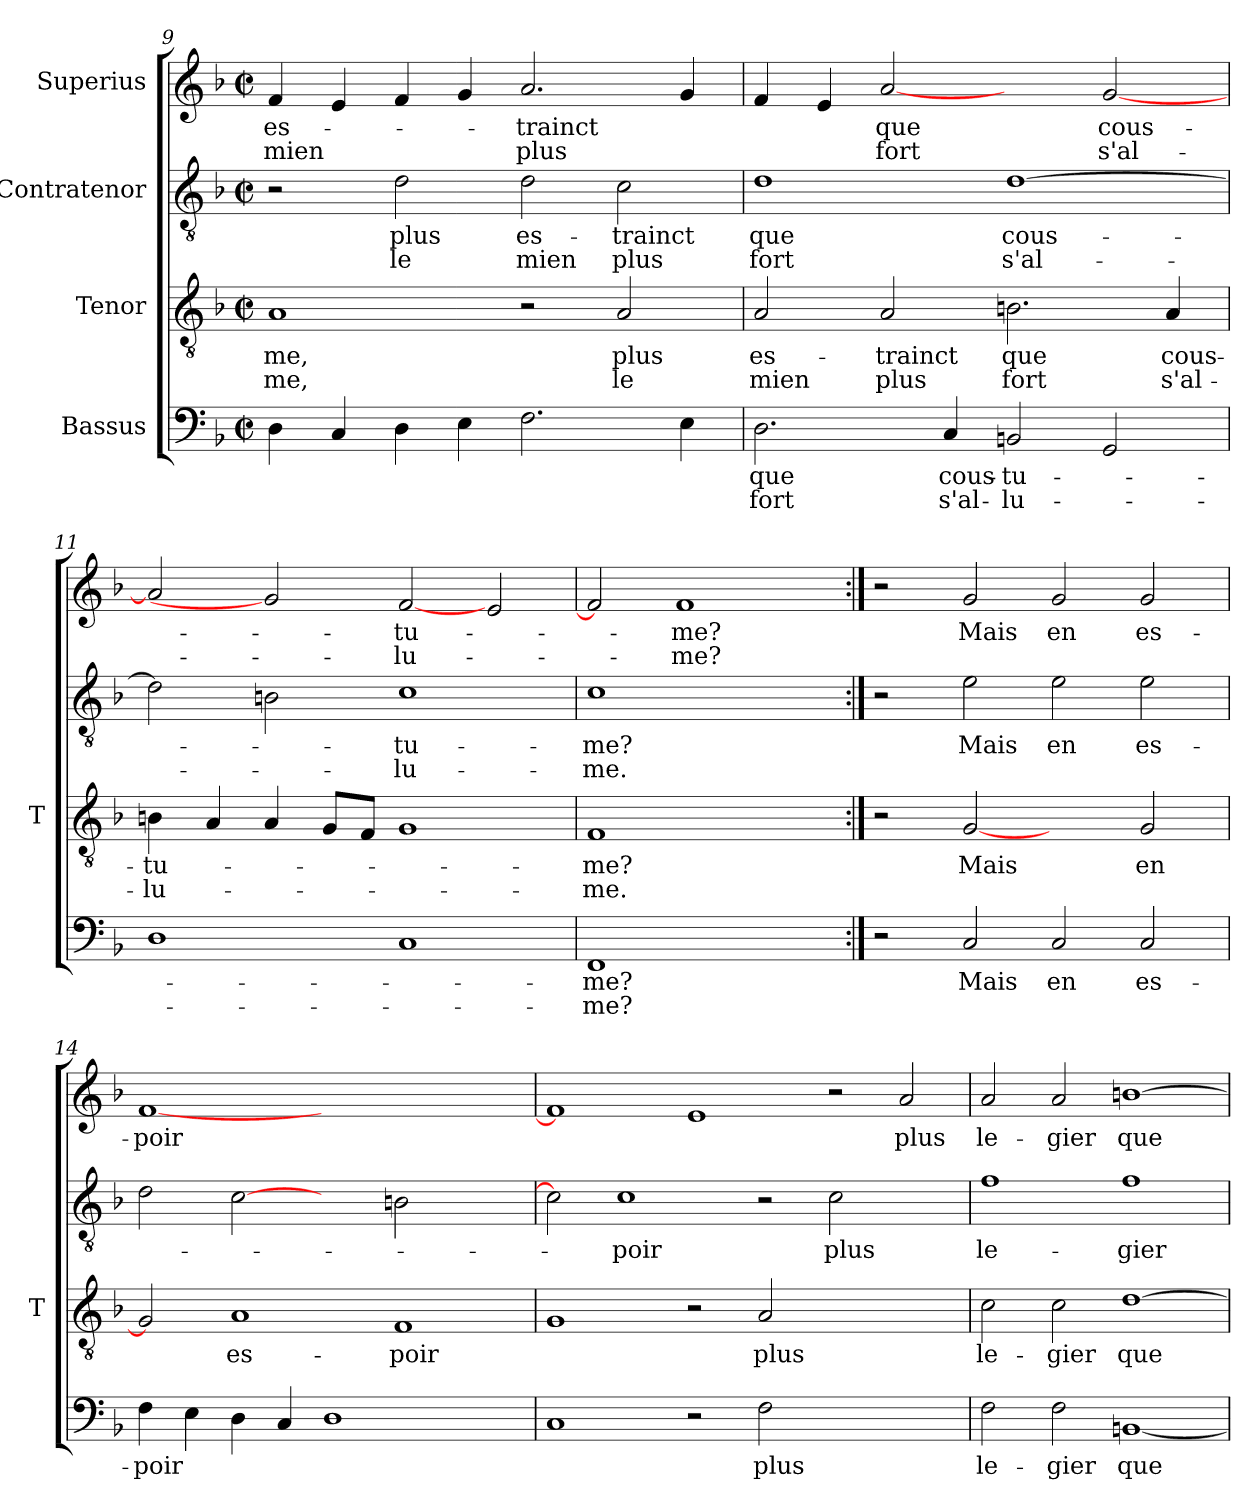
**kern	**text	**text	**kern	**text	**text	**kern	**text	**text	**kern	**text	**text
*part4	*part4	*part4	*part3	*part3	*part3	*part2	*part2	*part2	*part1	*part1	*part1
*staff4	*staff4	*staff4	*staff3	*staff3	*staff3	*staff2	*staff2	*staff2	*staff1	*staff1	*staff1
*I"Bassus	*	*	*I"Tenor	*	*	*I"Contratenor	*	*	*I"Superius	*	*
*	*	*	*I'T	*	*	*	*	*	*	*	*
*clefF4	*	*	*clefGv2	*	*	*clefGv2	*	*	*clefG2	*	*
*k[b-]	*	*	*k[b-]	*	*	*k[b-]	*	*	*k[b-]	*	*
*F:	*	*	*F:	*	*	*F:	*	*	*F:	*	*
*M2/2	*	*	*M2/2	*	*	*M2/2	*	*	*M2/2	*	*
*met(c|)	*	*	*met(c|)	*	*	*met(c|)	*	*	*met(c|)	*	*
=9	=9	=9	=9	=9	=9	=9	=9	=9	=9	=9	=9
4D	.	.	1A	-me,	-me,	2r	.	.	4f	es-	-mien
4C	.	.	.	.	.	.	.	.	4e	.	.
4D	.	.	.	.	.	2d	-plus	-le	4f	.	.
4E	.	.	.	.	.	.	.	.	4g	.	.
2.F	.	.	2r	.	.	2d	es-	-mien	2.a	-trainct	-plus
.	.	.	2A	-plus	-le	2c	-trainct	-plus	.	.	.
4E	.	.	.	.	.	.	.	.	4g	.	.
=10	=10	=10	=10	=10	=10	=10	=10	=10	=10	=10	=10
2.D	-que	-fort	2A	es-	-mien	1d	-que	-fort	4f	.	.
.	.	.	.	.	.	.	.	.	4e	.	.
.	.	.	2A	-trainct	-plus	.	.	.	[2a	-que	-fort
4C	cous-	s'al-	.	.	.	.	.	.	.	.	.
2BBn	tu-	lu-	2.Bn	-que	-fort	[1d	cous-	s'al-	2ryy	.	.
2GG	.	.	.	.	.	.	.	.	[2g	cous-	s'al-
.	.	.	4A	cous-	s'al-	.	.	.	.	.	.
=11	=11	=11	=11	=11	=11	=11	=11	=11	=11	=11	=11
1D	.	.	4Bn	tu-	lu-	2d]	.	.	2a]	.	.
.	.	.	4A	.	.	.	.	.	.	.	.
.	.	.	4A	.	.	2Bn	.	.	2g]	.	.
.	.	.	8GL	.	.	.	.	.	.	.	.
.	.	.	8FJ	.	.	.	.	.	.	.	.
1C	.	.	1G	.	.	1c	tu-	lu-	[2f	tu-	lu-
.	.	.	.	.	.	.	.	.	2e	.	.
=12	=12	=12	=12	=12	=12	=12	=12	=12	=12	=12	=12
1FF	-me?	-me?	1F	-me?	-me.	1c	-me?	-me.	2f]	.	.
.	.	.	.	.	.	.	.	.	1f	-me?	-me?
2ryy	.	.	2ryy	.	.	2ryy	.	.	.	.	.
=13:|!	=13:|!	=13:|!	=13:|!	=13:|!	=13:|!	=13:|!	=13:|!	=13:|!	=13:|!	=13:|!	=13:|!
2r	.	.	2r	.	.	2r	.	.	2r	.	.
2C	-Mais	.	[2G	-Mais	.	2e	-Mais	.	2g	-Mais	.
2C	-en	.	2ryy	.	.	2e	-en	.	2g	-en	.
2C	es-	.	2G	-en	.	2e	es-	.	2g	es-	.
=14	=14	=14	=14	=14	=14	=14	=14	=14	=14	=14	=14
4F	-poir	.	2G]	.	.	2d	.	.	[1f	-poir	.
4E	.	.	.	.	.	.	.	.	.	.	.
4D	.	.	1A	es-	.	[2c	.	.	.	.	.
4C	.	.	.	.	.	.	.	.	.	.	.
1D	.	.	.	.	.	2ryy	.	.	1.ryy	.	.
.	.	.	1F	-poir	.	2Bn	.	.	.	.	.
2ryy	.	.	.	.	.	2ryy	.	.	.	.	.
!!LO:PB:g=z
=15	=15	=15	=15	=15	=15	=15	=15	=15	=15	=15	=15
1C	.	.	1G	.	.	2c]	.	.	1f]	.	.
.	.	.	.	.	.	1c	-poir	.	.	.	.
2r	.	.	2r	.	.	.	.	.	1e	.	.
2F	-plus	.	2A	-plus	.	2r	.	.	.	.	.
1ryy	.	.	1ryy	.	.	2c	-plus	.	2r	.	.
.	.	.	.	.	.	2ryy	.	.	2a	-plus	.
=16	=16	=16	=16	=16	=16	=16	=16	=16	=16	=16	=16
2F	le-	.	2c	le-	.	1f	le-	.	2a	le-	.
2F	-gier	.	2c	-gier	.	.	.	.	2a	-gier	.
[1BBn	-que	.	[1d	-que	.	1f	-gier	.	[1bn	-que	.
=	=	=	=	=	=	=	=	=	=	=	=
*-	*-	*-	*-	*-	*-	*-	*-	*-	*-	*-	*-
